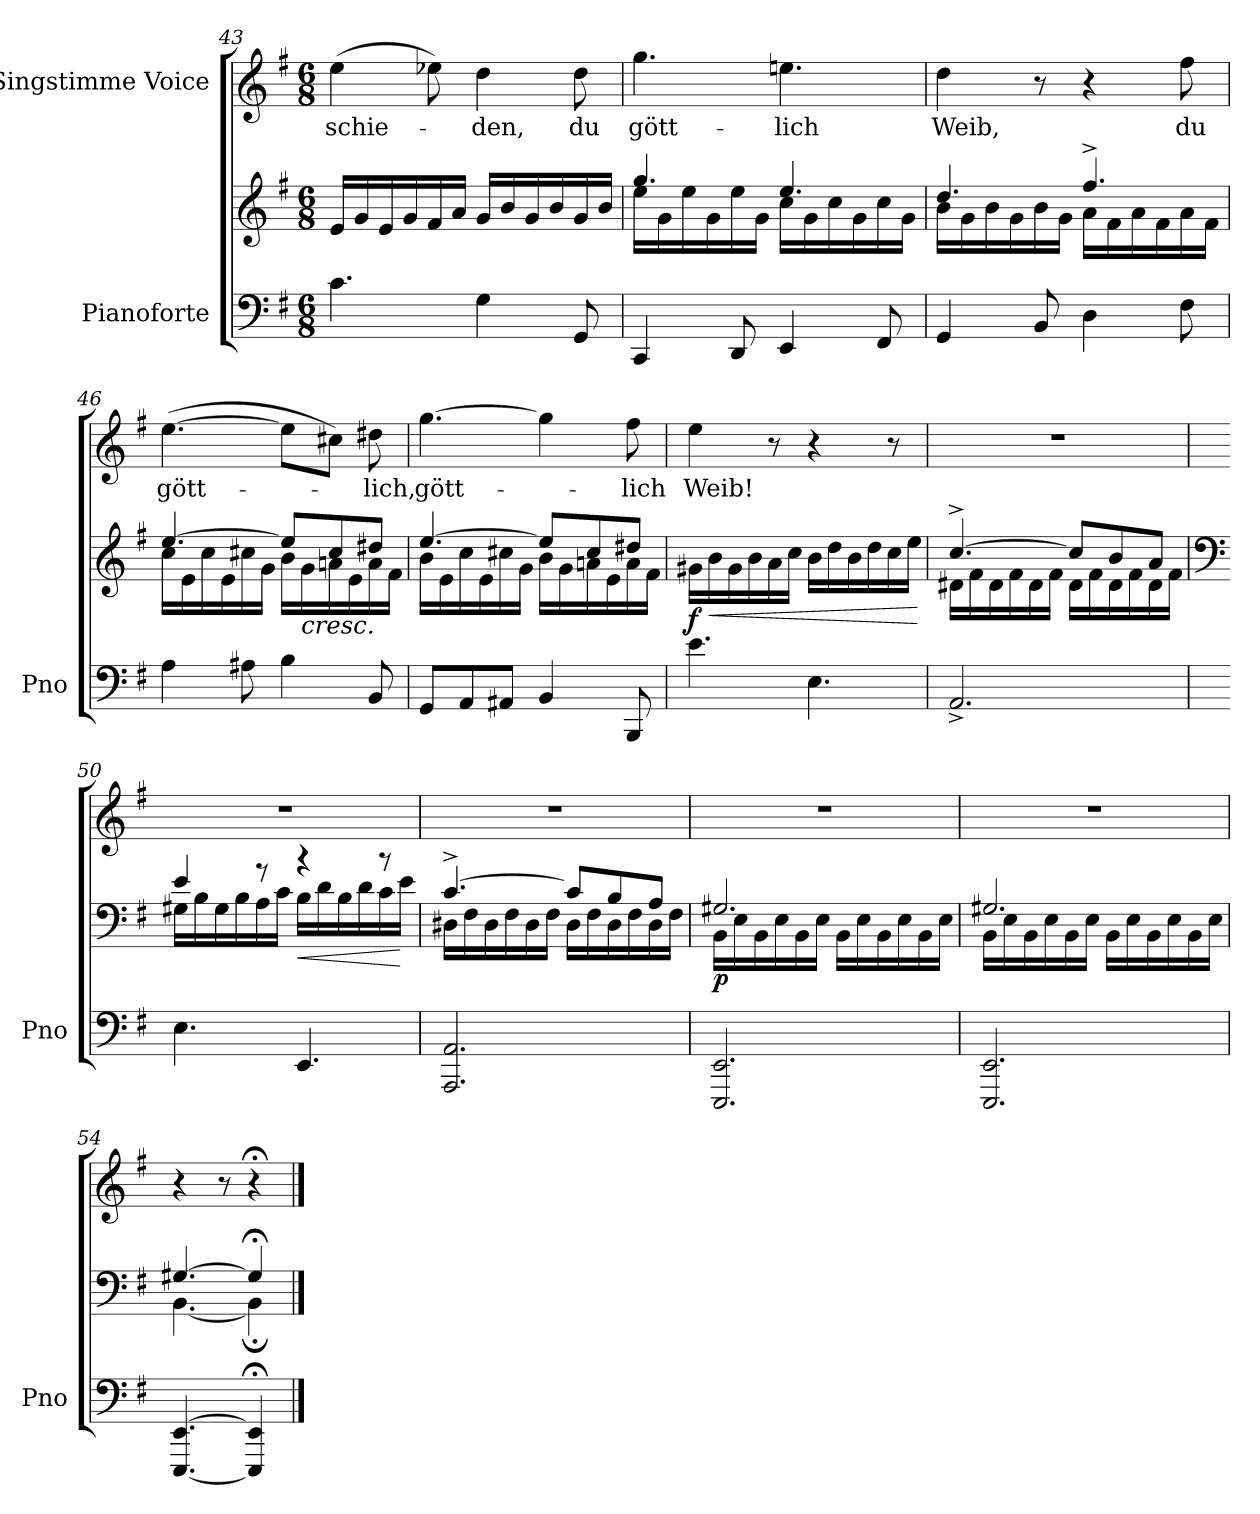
**kern	**kern	**dynam	**kern	**text
*part2	*part2	*part2	*part1	*part1
*staff3	*staff2	*staff2/3	*staff1	*staff1
*I"Pianoforte	*	*	*I"Singstimme Voice	*
*I'Pno	*	*	*	*
*clefF4	*clefG2	*	*clefG2	*
*k[f#]	*k[f#]	*	*k[f#]	*
*M6/8	*M6/8	*	*M6/8	*
=43	=43	=43	=43	=43
4.c\	16e/LL	.	(4ee\	-schie-
.	16g/	.	.	.
.	16e/	.	.	.
.	16g/	.	.	.
.	16f#/	.	8ee-X\)	.
.	16a/JJ	.	.	.
4G\	16g/LL	.	4dd\	-den,
.	16b/	.	.	.
.	16g/	.	.	.
.	16b/	.	.	.
8GG/	16g/	.	8dd\	du
.	16b/JJ	.	.	.
=44	=44	=44	=44	=44
*	*^	*	*	*
4CC/	4.gg/	16ee\LL	.	4.gg\	gött-
.	.	16g\	.	.	.
.	.	16ee\	.	.	.
.	.	16g\	.	.	.
8DD/	.	16ee\	.	.	.
.	.	16g\JJ	.	.	.
4EE/	4.ee/	16cc\LL	.	4.een\	-lich
.	.	16g\	.	.	.
.	.	16cc\	.	.	.
.	.	16g\	.	.	.
8FF#/	.	16cc\	.	.	.
.	.	16g\JJ	.	.	.
=45	=45	=45	=45	=45	=45
4GG/	4.dd/	16b\LL	.	4dd\	Weib,
.	.	16g\	.	.	.
.	.	16b\	.	.	.
.	.	16g\	.	.	.
8BB/	.	16b\	.	8r	.
.	.	16g\JJ	.	.	.
4D\	4.ff#^/	16a\LL	.	4r	.
.	.	16f#\	.	.	.
.	.	16a\	.	.	.
.	.	16f#\	.	.	.
8F#\	.	16a\	.	8ff#\	du
.	.	16f#\JJ	.	.	.
=46	=46	=46	=46	=46	=46
4A\	[4.ee/	16cc\LL	.	([4.ee\	gött-
.	.	16e\	.	.	.
.	.	16cc\	.	.	.
.	.	16e\	.	.	.
8A#X\	.	16cc#X\	.	.	.
.	.	16g\JJ	.	.	.
4B\	8ee/L]	16b\LL	.	8ee\L]	.
!	!	!	!LO:HP:b	!	!
.	.	16g\	<	.	.
.	8cc#/	16an\	.	8cc#X\J)	.
.	.	16e\	.	.	.
8BB/	8dd#X/J	16a\	.	8dd#X\	-lich,
.	.	16f#\JJ	.	.	.
=47	=47	=47	=47	=47	=47
8GG/L	[4.ee/	16b\LL	.	[4.gg\	gött-
.	.	16e\	.	.	.
8AA/	.	16cc\	.	.	.
.	.	16e\	.	.	.
8AA#X/J	.	16cc#X\	.	.	.
.	.	16g\JJ	.	.	.
4BB/	8ee/L]	16b\LL	.	4gg\]	.
.	.	16g\	.	.	.
.	8cc#/	16an\	.	.	.
.	.	16e\	.	.	.
8BBB/	8dd#X/J	16a\	.	8ff#\	-lich
.	.	16f#\JJ	.	.	.
=48	=48	=48	=48	=48	=48
!	!	!	!LO:DY:b	!	!
*	*v	*v	*	*	*
4.e\	16g#X\LL	f	4ee\	Weib!
!	!	!LO:HP:b	!	!
.	16b\	<	.	.
.	16g#\	.	.	.
.	16b\	.	.	.
.	16a\	.	8r	.
.	16cc\JJ	.	.	.
4.E\	16b\LL	.	4r	.
.	16dd\	.	.	.
.	16b\	.	.	.
.	16dd\	.	.	.
.	16cc\	.	8r	.
.	16ee\JJ	.	.	.
.	.	[	.	.
=49	=49	=49	=49	=49
*	*^	*	*	*
2.AA^/	[4.cc^/	16d#X\LL	.	2.r	.
.	.	16f#\	.	.	.
.	.	16d#\	.	.	.
.	.	16f#\	.	.	.
.	.	16d#\	.	.	.
.	.	16f#\JJ	.	.	.
.	8cc/L]	16d#\LL	.	.	.
.	.	16f#\	.	.	.
.	8b/	16d#\	.	.	.
.	.	16f#\	.	.	.
.	8a/J	16d#\	.	.	.
.	.	16f#\JJ	.	.	.
=50	=50	=50	=50	=50	=50
*	*clefF4	*	*	*	*
4.E\	4e/	16G#X\LL	.	2.r	.
.	.	16B\	.	.	.
.	.	16G#\	.	.	.
.	.	16B\	.	.	.
.	8r	16A\	.	.	.
.	.	16c\JJ	.	.	.
!	!	!	!LO:HP:b	!	!
4.EE/	4r	16B\LL	<	.	.
.	.	16d\	.	.	.
.	.	16B\	.	.	.
.	.	16d\	.	.	.
.	8r	16c\	.	.	.
.	.	16e\JJ	[	.	.
=51	=51	=51	=51	=51	=51
2.AAA/ 2.AA/	[4.c^/	16D#X\LL	.	2.r	.
.	.	16F#\	.	.	.
.	.	16D#\	.	.	.
.	.	16F#\	.	.	.
.	.	16D#\	.	.	.
.	.	16F#\JJ	[	.	.
.	8c/L]	16D#\LL	.	.	.
.	.	16F#\	.	.	.
.	8B/	16D#\	.	.	.
.	.	16F#\	.	.	.
.	8A/J	16D#\	.	.	.
.	.	16F#\JJ	.	.	.
=52	=52	=52	=52	=52	=52
!	!	!	!LO:DY:b	!	!
2.EEE/ 2.EE/	2.G#X/	16BB\LL	p	2.r	.
.	.	16E\	.	.	.
.	.	16BB\	.	.	.
.	.	16E\	.	.	.
.	.	16BB\	.	.	.
.	.	16E\JJ	.	.	.
.	.	16BB\LL	.	.	.
.	.	16E\	.	.	.
.	.	16BB\	.	.	.
.	.	16E\	.	.	.
.	.	16BB\	.	.	.
.	.	16E\JJ	.	.	.
=53	=53	=53	=53	=53	=53
2.EEE/ 2.EE/	2.G#X/	16BB\LL	.	2.r	.
.	.	16E\	.	.	.
.	.	16BB\	.	.	.
.	.	16E\	.	.	.
.	.	16BB\	.	.	.
.	.	16E\JJ	.	.	.
.	.	16BB\LL	.	.	.
.	.	16E\	.	.	.
.	.	16BB\	.	.	.
.	.	16E\	.	.	.
.	.	16BB\	.	.	.
.	.	16E\JJ	.	.	.
=54	=54	=54	=54	=54	=54
[4.EEE/ [4.EE/	[4.G#X/	[4.BB\	.	4r	.
.	.	.	.	8r	.
4EEE/];< 4EE/];<	4G#;</]	4BB;\]	.	4r;<	.
*	*v	*v	*	*	*
==	==	==	==	==
*-	*-	*-	*-	*-
